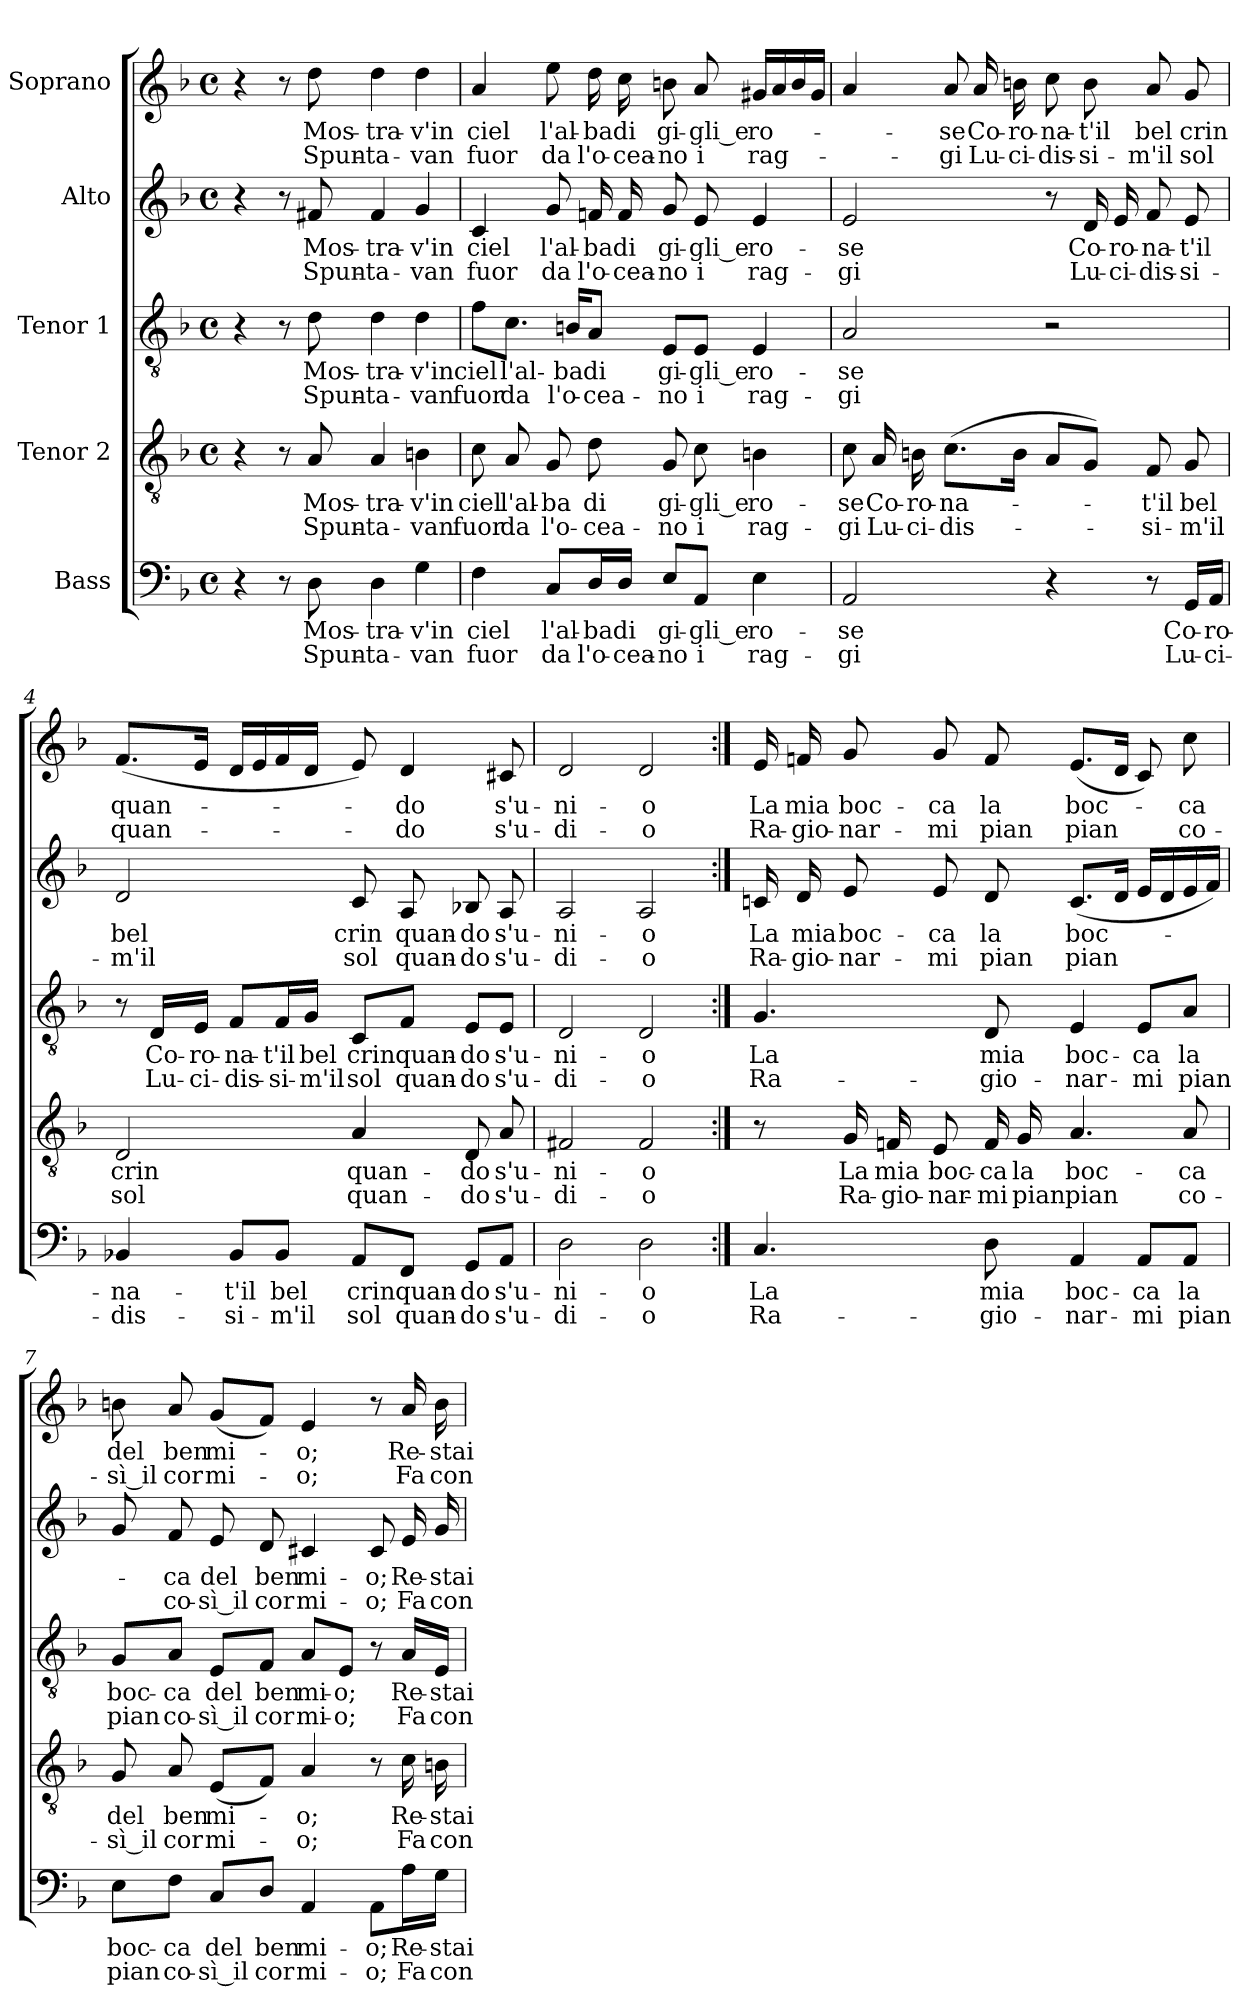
**kern	**text	**text	**kern	**text	**text	**kern	**text	**text	**kern	**text	**text	**kern	**text	**text
*part5	*part5	*part5	*part4	*part4	*part4	*part3	*part3	*part3	*part2	*part2	*part2	*part1	*part1	*part1
*staff5	*staff5	*staff5	*staff4	*staff4	*staff4	*staff3	*staff3	*staff3	*staff2	*staff2	*staff2	*staff1	*staff1	*staff1
*I"Bass	*	*	*I"Tenor 2	*	*	*I"Tenor 1	*	*	*I"Alto	*	*	*I"Soprano	*	*
*clefF4	*	*	*clefGv2	*	*	*clefGv2	*	*	*clefG2	*	*	*clefG2	*	*
*k[b-]	*	*	*k[b-]	*	*	*k[b-]	*	*	*k[b-]	*	*	*k[b-]	*	*
*F:	*	*	*F:	*	*	*F:	*	*	*F:	*	*	*F:	*	*
*M4/4	*	*	*M4/4	*	*	*M4/4	*	*	*M4/4	*	*	*M4/4	*	*
*met(c)	*	*	*met(c)	*	*	*met(c)	*	*	*met(c)	*	*	*met(c)	*	*
=1	=1	=1	=1	=1	=1	=1	=1	=1	=1	=1	=1	=1	=1	=1
4r	.	.	4r	.	.	4r	.	.	4r	.	.	4r	.	.
8r	.	.	8r	.	.	8r	.	.	8r	.	.	8r	.	.
8D\	Mos-	Spun-	8A/	Mos-	Spun-	8d\	Mos-	Spun-	8f#X/	Mos-	Spun-	8dd\	Mos-	Spun-
4D\	-tra-	-ta-	4A/	-tra-	-ta-	4d\	-tra-	-ta-	4f#/	-tra-	-ta-	4dd\	-tra-	-ta-
4G\	-v'in	-van	4Bn\	-v'in	-van	4d\	-v'in	-van	4g/	-v'in	-van	4dd\	-v'in	-van
=2	=2	=2	=2	=2	=2	=2	=2	=2	=2	=2	=2	=2	=2	=2
4F\	ciel	fuor	8c\	ciel	fuor	8f\L	ciel	fuor	4c/	ciel	fuor	4a/	ciel	fuor
.	.	.	8A/	l'al-	da	8.c\J	l'al-	da	.	.	.	.	.	.
8C/L	l'al-	da	8G/	-ba	l'o-	.	.	.	8g/	l'al-	da	8ee\	l'al-	da
.	.	.	.	.	.	16Bn/KL	-ba	l'o-	.	.	.	.	.	.
16D/L	-ba	l'o-	8d\	di	-cea-	8A/J	di	-cea-	16fn/	-ba	l'o-	16dd\	-ba	l'o-
16D/JJ	di	-cea-	.	.	.	.	.	.	16f/	di	-cea-	16cc\	di	-cea-
8E/L	gi-	-no	8G/	gi-	-no	8E/L	gi-	-no	8g/	gi-	-no	8bn\	gi-	-no
8AA/J	-gli_e	i	8c\	-gli_e	i	8E/J	-gli_e	i	8e/	-gli_e	i	8a/	-gli_e	i
4E\	ro-	rag-	4Bn\	ro-	rag-	4E/	ro-	rag-	4e/	ro-	rag-	16g#X/LL	ro-	rag-
.	.	.	.	.	.	.	.	.	.	.	.	16a/	.	.
.	.	.	.	.	.	.	.	.	.	.	.	16b/	.	.
.	.	.	.	.	.	.	.	.	.	.	.	16g#/JJ	.	.
=3	=3	=3	=3	=3	=3	=3	=3	=3	=3	=3	=3	=3	=3	=3
2AA/	-se	-gi	8c\	-se	-gi	2A/	-se	-gi	2e/	-se	-gi	4a/	.	.
.	.	.	16A/	Co-	Lu-	.	.	.	.	.	.	.	.	.
.	.	.	16Bn\	-ro-	-ci-	.	.	.	.	.	.	.	.	.
.	.	.	(8.c\L	-na-	-dis-	.	.	.	.	.	.	8a/	-se	-gi
.	.	.	.	.	.	.	.	.	.	.	.	16a/	Co-	Lu-
.	.	.	16B\Jk	.	.	.	.	.	.	.	.	16bn\	-ro-	-ci-
4r	.	.	8A/L	.	.	2r	.	.	8r	.	.	8cc\	-na-	-dis-
.	.	.	8G/J)	.	.	.	.	.	16d/	Co-	Lu-	8b\	-t'il	-si-
.	.	.	.	.	.	.	.	.	16e/	-ro-	-ci-	.	.	.
8r	.	.	8F/	-t'il	-si-	.	.	.	8f/	-na-	-dis-	8a/	bel	-m'il
16GG/LL	Co-	Lu-	8G/	bel	-m'il	.	.	.	8e/	-t'il	-si-	8g/	crin	sol
16AA/JJ	-ro-	-ci-	.	.	.	.	.	.	.	.	.	.	.	.
!!LO:LB:g=z
=4	=4	=4	=4	=4	=4	=4	=4	=4	=4	=4	=4	=4	=4	=4
4BB-X/	-na-	-dis-	2D/	crin	sol	8r	.	.	2d/	bel	-m'il	(8.f/L	quan-	quan-
.	.	.	.	.	.	16D/LL	Co-	Lu-	.	.	.	.	.	.
.	.	.	.	.	.	16E/JJ	-ro-	-ci-	.	.	.	16e/Jk	.	.
8BB-/L	-t'il	-si-	.	.	.	8F/L	-na-	-dis-	.	.	.	16d/LL	.	.
.	.	.	.	.	.	.	.	.	.	.	.	16e/	.	.
8BB-/J	bel	-m'il	.	.	.	16F/L	-t'il	-si-	.	.	.	16f/	.	.
.	.	.	.	.	.	16G/JJ	bel	-m'il	.	.	.	16d/JJ	.	.
8AA/L	crin	sol	4A/	quan-	quan-	8C/L	crin	sol	8c/	crin	sol	8e/)	.	.
8FF/J	quan-	quan-	.	.	.	8F/J	quan-	quan-	8A/	quan-	quan-	4d/	-do	-do
8GG/L	-do	-do	8D/	-do	-do	8E/L	-do	-do	8B-X/	-do	-do	.	.	.
8AA/J	s'u-	s'u-	8A/	s'u-	s'u-	8E/J	s'u-	s'u-	8A/	s'u-	s'u-	8c#X/	s'u-	s'u-
=5	=5	=5	=5	=5	=5	=5	=5	=5	=5	=5	=5	=5	=5	=5
2D\	-ni-	-di-	2F#X/	-ni-	-di-	2D/	-ni-	-di-	2A/	-ni-	-di-	2d/	-ni-	-di-
2D\	-o	-o	2F#/	-o	-o	2D/	-o	-o	2A/	-o	-o	2d/	-o	-o
=6:|!	=6:|!	=6:|!	=6:|!	=6:|!	=6:|!	=6:|!	=6:|!	=6:|!	=6:|!	=6:|!	=6:|!	=6:|!	=6:|!	=6:|!
4.C/	La	Ra-	8r	.	.	4.G/	La	Ra-	16cn/	La	Ra-	16e/	La	Ra-
.	.	.	.	.	.	.	.	.	16d/	mia	-gio-	16fn/	mia	-gio-
.	.	.	16G/	La	Ra-	.	.	.	8e/	boc-	-nar-	8g/	boc-	-nar-
.	.	.	16Fn/	mia	-gio-	.	.	.	.	.	.	.	.	.
.	.	.	8E/	boc-	-nar-	.	.	.	8e/	-ca	-mi	8g/	-ca	-mi
8D\	mia	-gio-	16F/	-ca	-mi	8D/	mia	-gio-	8d/	la	pian	8f/	la	pian
.	.	.	16G/	la	pian	.	.	.	.	.	.	.	.	.
4AA/	boc-	-nar-	4.A/	boc-	pian	4E/	boc-	-nar-	(8.c/L	boc-	pian	(8.e/L	boc-	pian
.	.	.	.	.	.	.	.	.	16d/Jk	.	.	16d/Jk	.	.
8AA/L	-ca	-mi	.	.	.	8E/L	-ca	-mi	16e/LL	.	.	8c/)	.	.
.	.	.	.	.	.	.	.	.	16d/	.	.	.	.	.
8AA/J	la	pian	8A/	-ca	co-	8A/J	la	pian	16e/	.	.	8cc\	-ca	co-
.	.	.	.	.	.	.	.	.	16f/JJ)	.	.	.	.	.
!!LO:PB:g=z
=7	=7	=7	=7	=7	=7	=7	=7	=7	=7	=7	=7	=7	=7	=7
8E\L	boc-	pian	8G/	del	-sì_il	8G/L	boc-	pian	8g/	.	.	8bn\	del	-sì_il
8F\J	-ca	co-	8A/	ben	cor	8A/J	-ca	co-	8f/	-ca	co-	8a/	ben	cor
8C/L	del	-sì_il	(8E/L	mi-	mi-	8E/L	del	-sì_il	8e/	del	-sì_il	(8g/L	mi-	mi-
8D/J	ben	cor	8F/J)	.	.	8F/J	ben	cor	8d/	ben	cor	8f/J)	.	.
4AA/	mi-	mi-	4A/	-o;	-o;	8A/L	mi-	mi-	4c#X/	mi-	mi-	4e/	-o;	-o;
.	.	.	.	.	.	8E/J	-o;	-o;	.	.	.	.	.	.
8AA\L	-o;	-o;	8r	.	.	8r	.	.	8c#/	-o;	-o;	8r	.	.
16A\L	Re-	Fa	16c\	Re-	Fa	16A/LL	Re-	Fa	16e/	Re-	Fa	16a/	Re-	Fa
16G\JJ	-stai	con-	16Bn\	-stai	con-	16E/JJ	-stai	con-	16g/	-stai	con-	16b\	-stai	con-
=	=	=	=	=	=	=	=	=	=	=	=	=	=	=
*-	*-	*-	*-	*-	*-	*-	*-	*-	*-	*-	*-	*-	*-	*-
